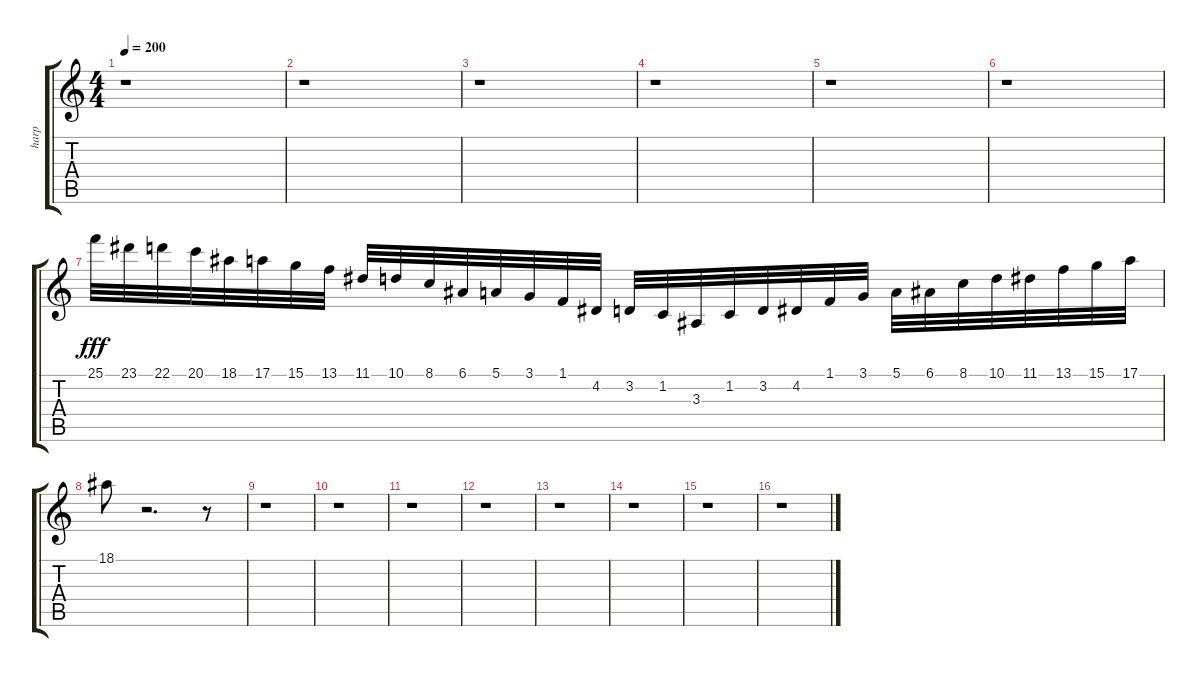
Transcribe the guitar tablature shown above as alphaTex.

\track ("harp                " "harp      ") {instrument stringensemble1}
\staff {score tabs}
\tuning (E4 B3 G3 D3 A2 E2) {hide}
\ts (4 4)
\tempo 200
\clef g2
\ks c
r.1{dy fff} |
r.1 |
r.1 |
r.1 |
r.1 |
r.1 |
25.1.32 23.1.32 22.1.32 20.1.32 18.1.32 17.1.32 15.1.32 13.1.32 11.1.32 10.1.32 8.1.32 6.1.32 5.1.32 3.1.32 1.1.32 4.2.32 3.2.32 1.2.32 3.3.32 1.2.32 3.2.32 4.2.32 1.1.32 3.1.32 5.1.32 6.1.32 8.1.32 10.1.32 11.1.32 13.1.32 15.1.32 17.1.32 |
18.1.8 r.2{d} r.8 |
r.1 |
r.1 |
r.1 |
r.1 |
r.1 |
r.1 |
r.1 |
r.1
